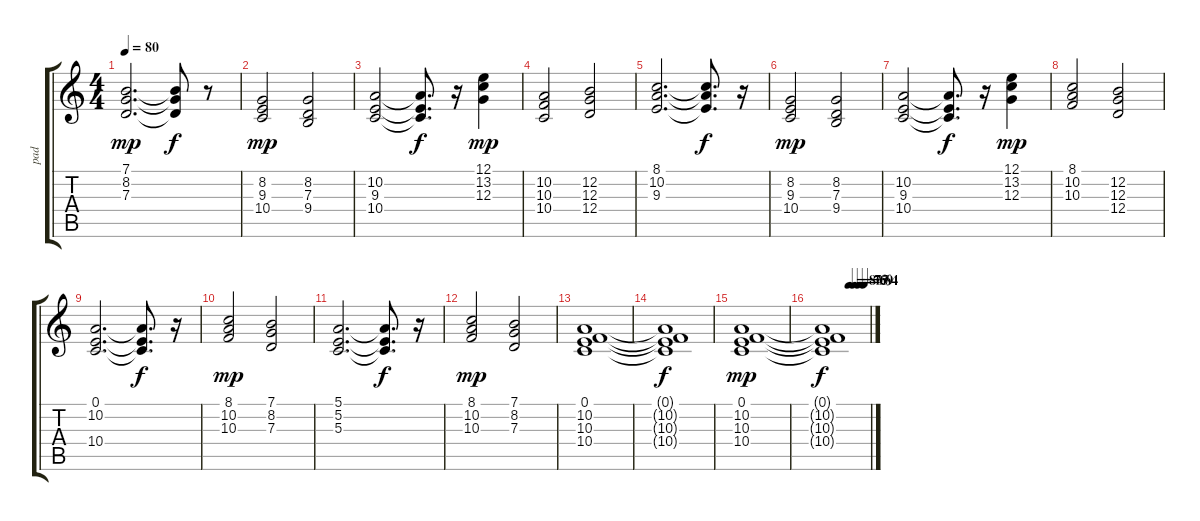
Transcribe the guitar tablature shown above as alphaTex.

\track ("pad" "pad") {instrument synthstrings1}
\staff {score tabs}
\tuning (E4 B3 G3 D3 A2 E2) {hide}
\ts (4 4)
\tempo 80
\clef g2
\ks c
(7.1 8.2 7.3).2{d dy mp} (7.1{t} 8.2{t} 7.3{t}).8{dy f} r.8 |
(8.2 9.3 10.4).2{dy mp} (8.2 7.3 9.4).2 |
(10.2 9.3 10.4).2 (10.2{t} 9.3{t} 10.4{t}).8{d dy f} r.16 (12.1 13.2 12.3).4{dy mp} |
(10.2 10.3 10.4).2 (12.2 12.3 12.4).2 |
(8.1 10.2 9.3).2{d} (8.1{t} 10.2{t} 9.3{t}).8{d dy f} r.16 |
(8.2 9.3 10.4).2{dy mp} (8.2 7.3 9.4).2 |
(10.2 9.3 10.4).2 (10.2{t} 9.3{t} 10.4{t}).8{d dy f} r.16 (12.1 13.2 12.3).4{dy mp} |
(8.1 10.2 10.3).2 (12.2 12.3 12.4).2 |
(0.1 10.2 10.4).2{d} (0.1{t} 10.2{t} 10.4{t}).8{d dy f} r.16 |
(8.1 10.2 10.3).2{dy mp} (7.1 8.2 7.3).2 |
(5.1 5.2 5.3).2{d} (5.1{t} 5.2{t} 5.3{t}).8{d dy f} r.16 |
(8.1 10.2 10.3).2{dy mp} (7.1 8.2 7.3).2 |
(0.1 10.2 10.3 10.4).1 |
(0.1{t} 10.2{t} 10.3{t} 10.4{t}).1{dy f} |
(0.1 10.2 10.3 10.4).1{dy mp} |
\tempo (80 0.5)
\tempo (75 0.625)
\tempo (69 0.75)
\tempo (64 0.875)
(0.1{t} 10.2{t} 10.3{t} 10.4{t}).1{dy f}
